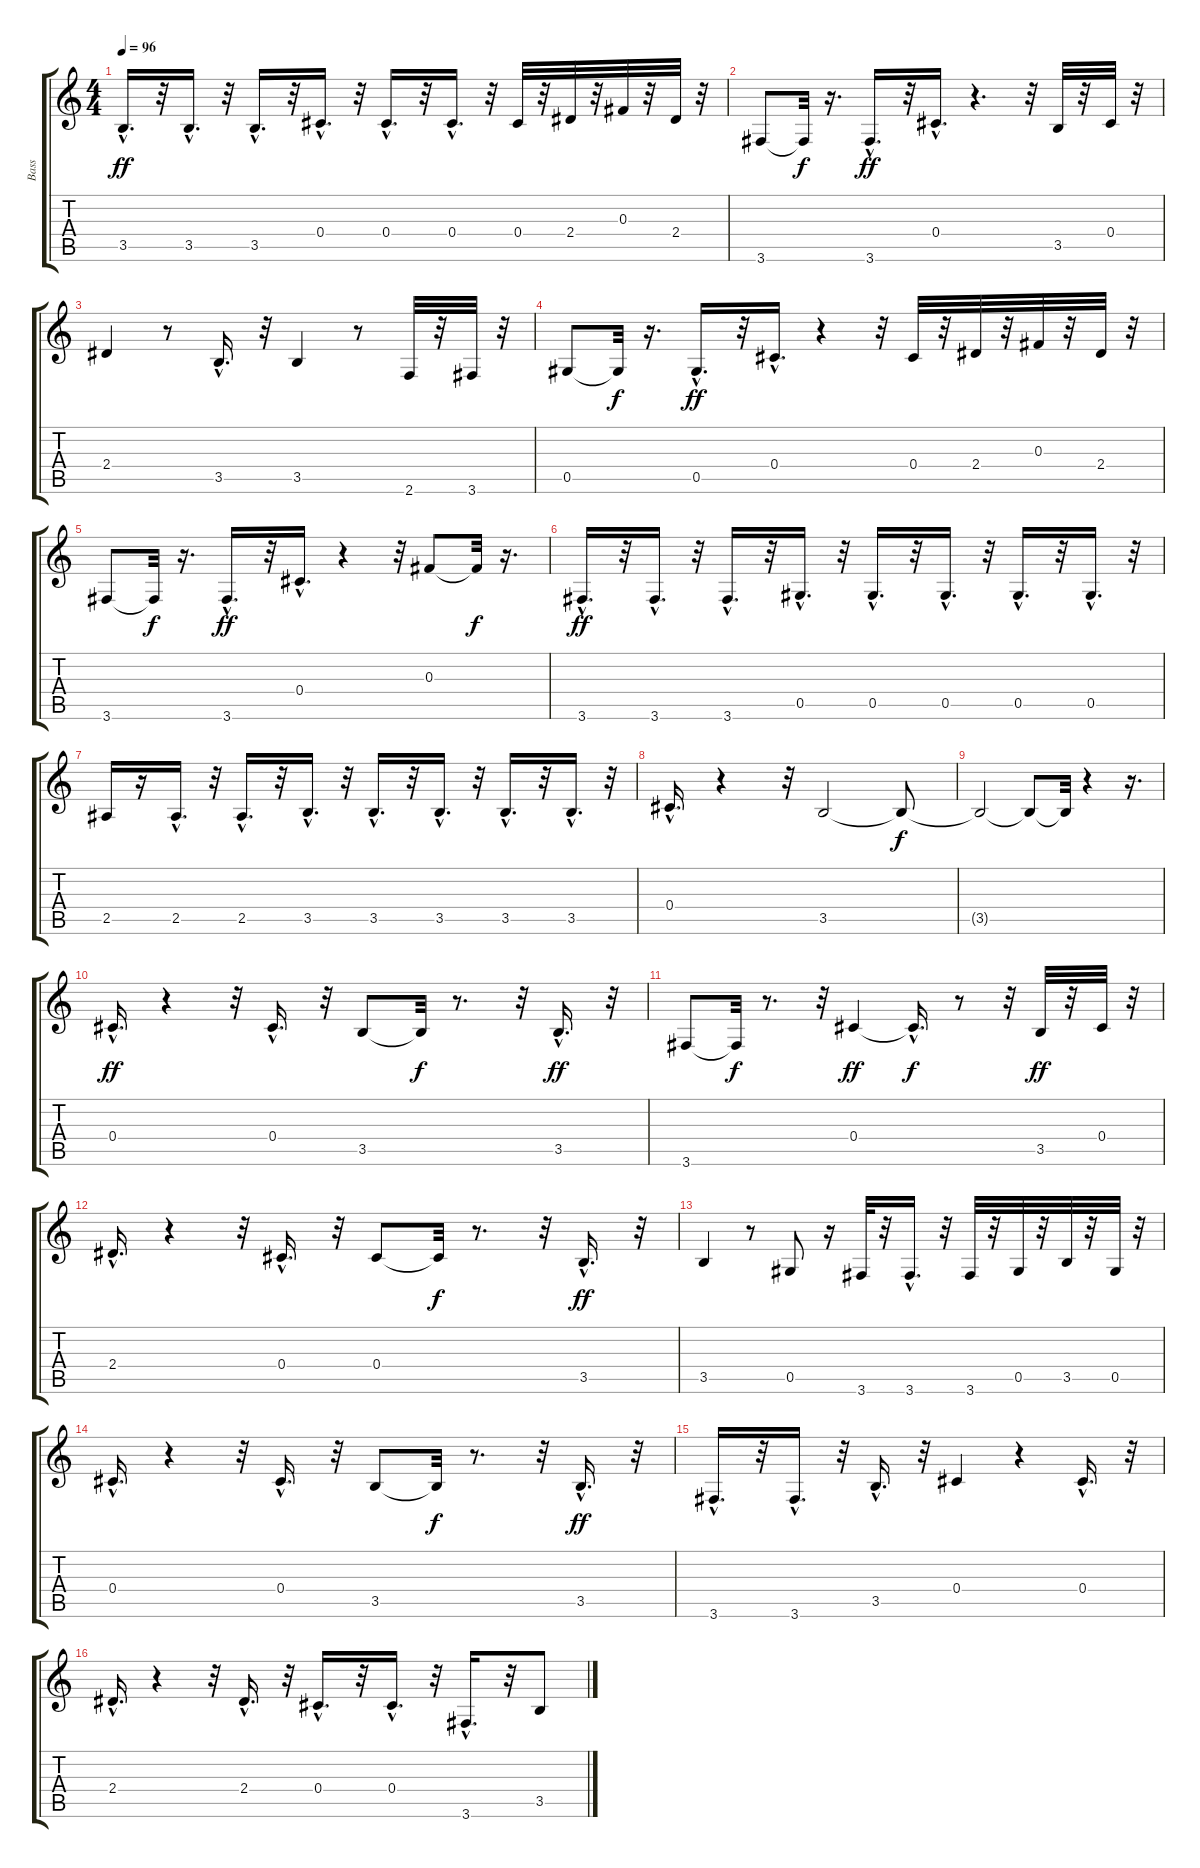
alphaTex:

\track ("Bass" "Bass") {instrument electricbassfinger}
\staff {score tabs}
\tuning (Eb4 Bb3 Gb3 Db3 Ab2 Eb2) {hide}
\ts (4 4)
\tempo 96
\clef g2
\ks c
3.5{hac}.16{d dy ff} r.32 3.5{hac}.16{d} r.32 3.5{hac}.16{d} r.32 0.4{hac}.16{d} r.32 0.4{hac}.16{d} r.32 0.4{hac}.16{d} r.32 0.4.32 r.32 2.4.32 r.32 0.3.32 r.32 2.4.32 r.32 |
3.6.8 3.6{t}.32{dy f} r.16{d} 3.6{hac}.16{d dy ff} r.32 0.4{hac}.16{d} r.4{d} r.32 3.5.32 r.32 0.4.32 r.32 |
2.4.4 r.8 3.5{hac}.16{d} r.32 3.5.4 r.8 2.6.32 r.32 3.6.32 r.32 |
0.5.8 0.5{t}.32{dy f} r.16{d} 0.5{hac}.16{d dy ff} r.32 0.4{hac}.16{d} r.4 r.32 0.4.32 r.32 2.4.32 r.32 0.3.32 r.32 2.4.32 r.32 |
3.6.8 3.6{t}.32{dy f} r.16{d} 3.6{hac}.16{d dy ff} r.32 0.4{hac}.16{d} r.4 r.32 0.3.8 0.3{t}.32{dy f} r.16{d} |
3.6{hac}.16{d dy ff} r.32 3.6{hac}.16{d} r.32 3.6{hac}.16{d} r.32 0.5{hac}.16{d} r.32 0.5{hac}.16{d} r.32 0.5{hac}.16{d} r.32 0.5{hac}.16{d} r.32 0.5{hac}.16{d} r.32 |
2.5.16 r.16 2.5{hac}.16{d} r.32 2.5{hac}.16{d} r.32 3.5{hac}.16{d} r.32 3.5{hac}.16{d} r.32 3.5{hac}.16{d} r.32 3.5{hac}.16{d} r.32 3.5{hac}.16{d} r.32 |
0.4{hac}.16{d} r.4 r.32 3.5.2 3.5{t}.8{dy f} |
3.5{t}.2 3.5{t}.8 3.5{t}.32 r.4 r.16{d} |
0.4{hac}.16{d dy ff} r.4 r.32 0.4{hac}.16{d} r.32 3.5.8 3.5{t}.32{dy f} r.8{d} r.32 3.5{hac}.16{d dy ff} r.32 |
3.6.8 3.6{t}.32{dy f} r.8{d} r.32 0.4.4{dy ff} 0.4{hac t}.16{d dy f} r.8 r.32 3.5.32{dy ff} r.32 0.4.32 r.32 |
2.4{hac}.16{d} r.4 r.32 0.4{hac}.16{d} r.32 0.4.8 0.4{t}.32{dy f} r.8{d} r.32 3.5{hac}.16{d dy ff} r.32 |
3.5.4 r.8 0.5.8 r.16 3.6.32 r.32 3.6{hac}.16{d} r.32 3.6.32 r.32 0.5.32 r.32 3.5.32 r.32 0.5.32 r.32 |
0.4{hac}.16{d} r.4 r.32 0.4{hac}.16{d} r.32 3.5.8 3.5{t}.32{dy f} r.8{d} r.32 3.5{hac}.16{d dy ff} r.32 |
3.6{hac}.16{d} r.32 3.6{hac}.16{d} r.32 3.5{hac}.16{d} r.32 0.4.4 r.4 0.4{hac}.16{d} r.32 |
2.4{hac}.16{d} r.4 r.32 2.4{hac}.16{d} r.32 0.4{hac}.16{d} r.32 0.4{hac}.16{d} r.32 3.6{hac}.16{d} r.32 3.5.8
